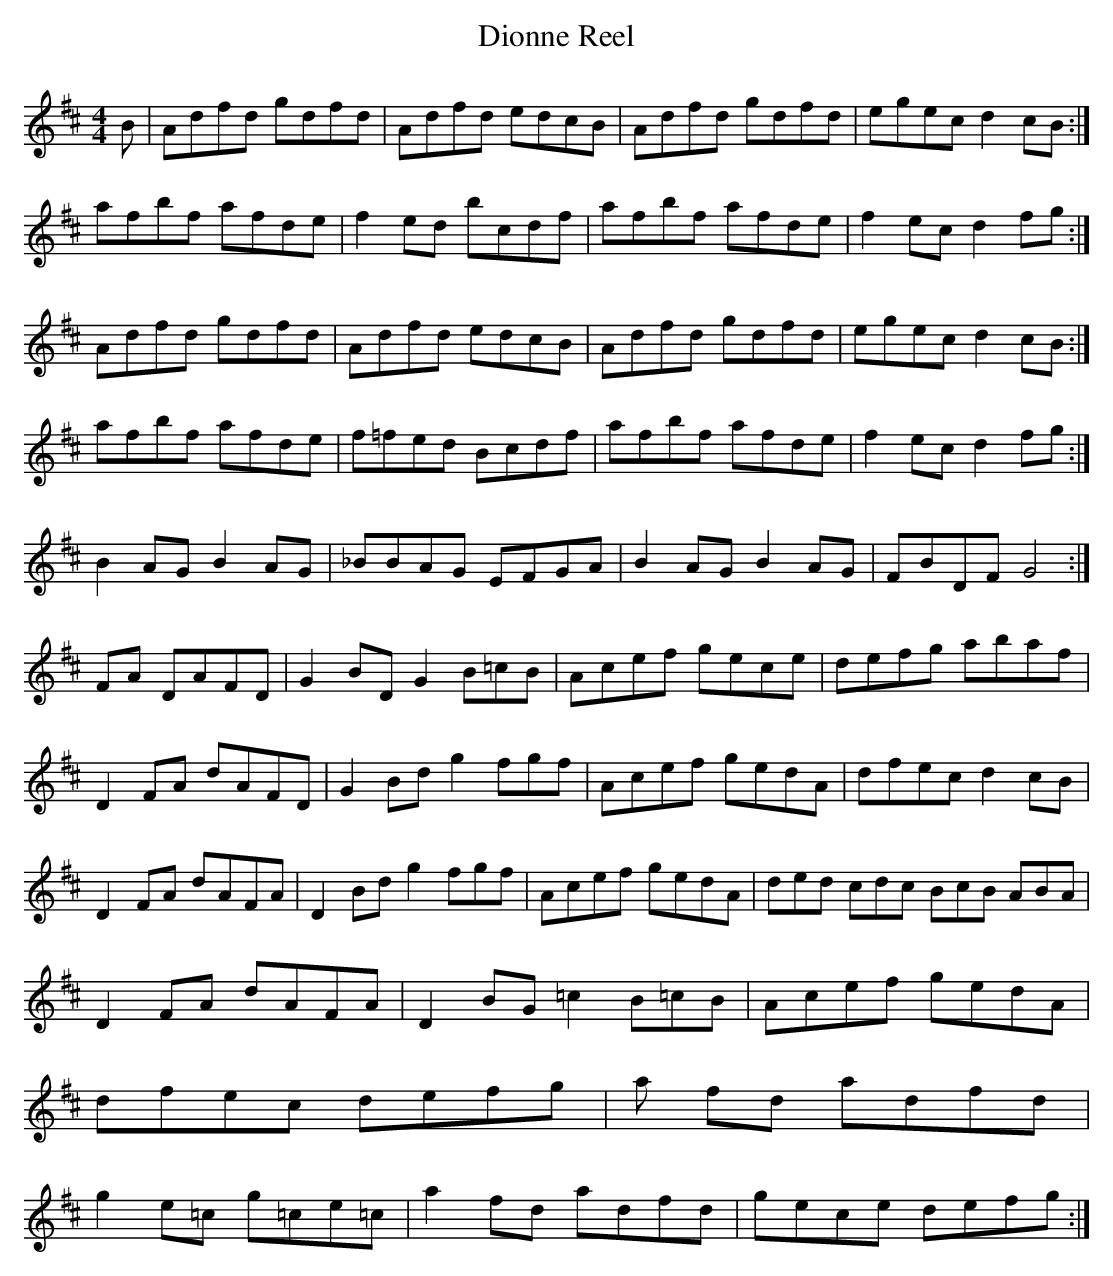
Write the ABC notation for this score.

X:1
T:Dionne Reel
M:4/4
L:1/8
K:D
B | Adfd gdfd | Adfd edcB | Adfd gdfd | egec d2 cB :|!/
afbf afde | f2 ed bcdf | afbf afde | f2 ec d2 fg :|!/
Adfd gdfd | Adfd edcB | Adfd gdfd | egec d2 cB:|!/
afbf afde | f=fed Bcdf | afbf afde | f2 ec d2 fg :|!/
B2 AG B2 AG | _BBAG EFGA | B2 AG B2 AG | FBDF G4 :|!/
2FA DAFD | G2 BD G2 3B=cB| Acef gece | defg abaf | D2 FA dAFD | G2 Bd g2
 3fgf |
Acef gedA | dfec d2 cB | D2 FA dAFA | D2 Bd g2 3fgf | Acef gedA | 3ded 3
cdc 3BcB 3ABA |
D2 FA dAFA | D2 BG =c2 3B=cB | Acef gedA | dfec defg |
a fd adfd | g2 e=c g=ce=c | a2 fd adfd | gece defg :|
